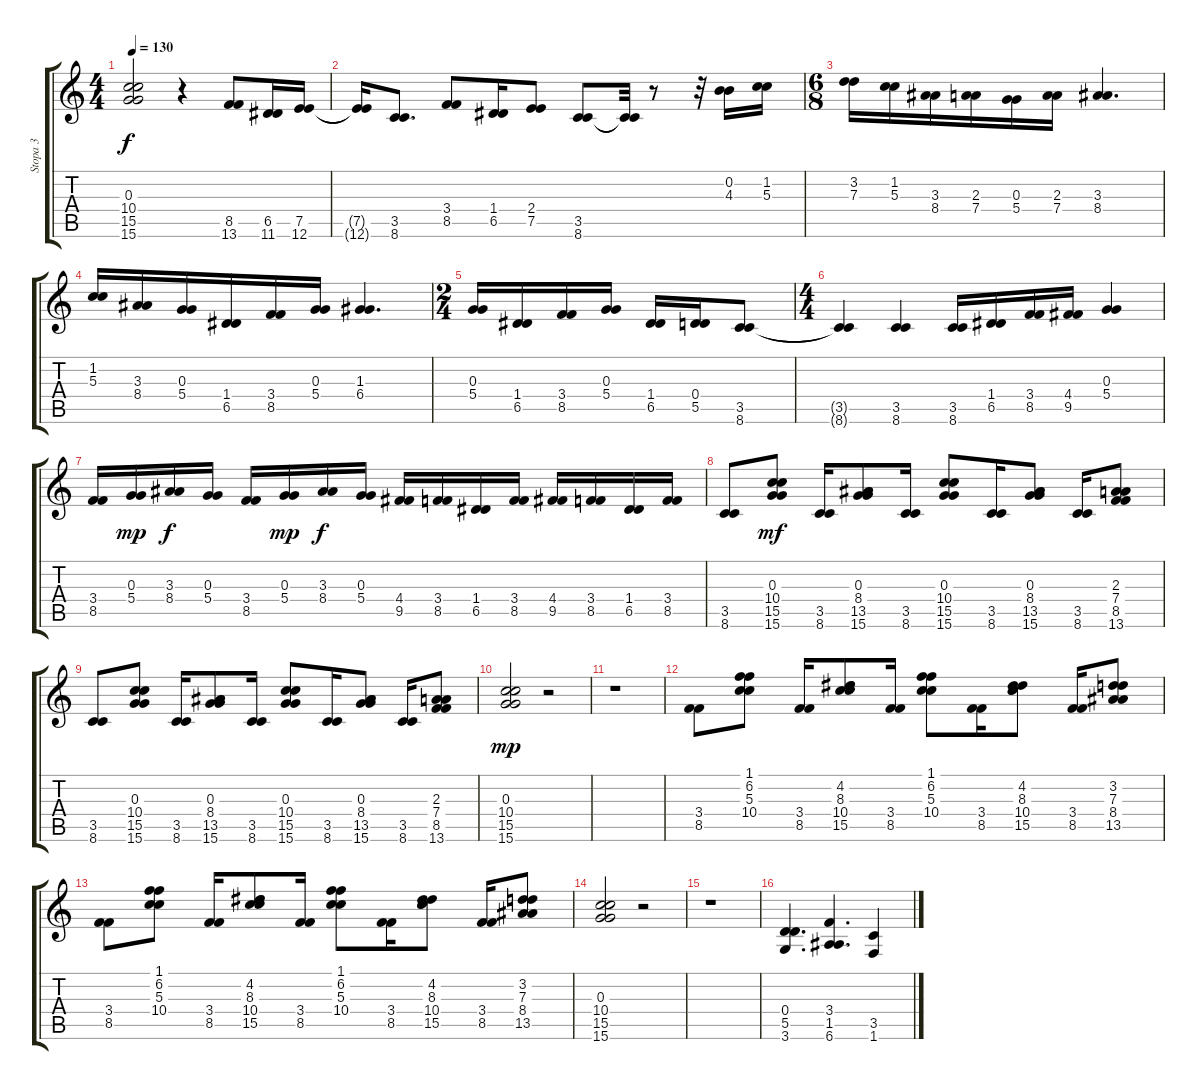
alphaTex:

\track ("Stopa 3" "Stopa 3") {instrument electricguitarclean}
\staff {score tabs}
\tuning (E4 B3 G3 D3 A2 E2) {hide}
\ts (4 4)
\tempo 130
\clef g2
\ks c
(0.3{t} 10.4{t} 15.5{t} 15.6{t}).2{dy f} r.4 (8.5 13.6).8 (6.5 11.6).16 (7.5 12.6).16 |
(7.5{t} 12.6{t}).16 (3.5 8.6).8{d} (3.4 8.5).8 (1.4 6.5).16 (2.4 7.5).8 (3.5 8.6).8 (3.5{t} 8.6{t}).32 r.8 r.32 (0.2 4.3).16 (1.2 5.3).16 |
\ts (6 8)
(3.2 7.3).16 (1.2 5.3).16 (3.3 8.4).16 (2.3 7.4).16 (0.3 5.4).16 (2.3 7.4).16 (3.3 8.4).4{d} |
(1.2 5.3).16 (3.3 8.4).16 (0.3 5.4).16 (1.4 6.5).16 (3.4 8.5).16 (0.3 5.4).16 (1.3 6.4).4{d} |
\ts (2 4)
(0.3 5.4).16 (1.4 6.5).16 (3.4 8.5).16 (0.3 5.4).16 (1.4 6.5).16 (0.4 5.5).16 (3.5 8.6).8 |
\ts (4 4)
(3.5{t} 8.6{t}).4 (3.5 8.6).4 (3.5 8.6).16 (1.4 6.5).16 (3.4 8.5).16 (4.4 9.5).16 (0.3 5.4).4 |
(3.4 8.5).16 (0.3 5.4).16{dy mp} (3.3 8.4).16{dy f} (0.3 5.4).16 (3.4 8.5).16 (0.3 5.4).16{dy mp} (3.3 8.4).16{dy f} (0.3 5.4).16 (4.4 9.5).16 (3.4 8.5).16 (1.4 6.5).16 (3.4 8.5).16 (4.4 9.5).16 (3.4 8.5).16 (1.4 6.5).16 (3.4 8.5).16 |
(3.5 8.6).8{volume 10} (0.3 10.4 15.5 15.6).8{dy mf} (3.5 8.6).16 (0.3 8.4 13.5 15.6).8 (3.5 8.6).16 (0.3 10.4 15.5 15.6).8 (3.5 8.6).16 (0.3 8.4 13.5 15.6).8 (3.5 8.6).16 (2.3 7.4 8.5 13.6).8 |
(3.5 8.6).8 (0.3 10.4 15.5 15.6).8 (3.5 8.6).16 (0.3 8.4 13.5 15.6).8 (3.5 8.6).16 (0.3 10.4 15.5 15.6).8 (3.5 8.6).16 (0.3 8.4 13.5 15.6).8 (3.5 8.6).16 (2.3 7.4 8.5 13.6).8 |
(0.3 10.4 15.5 15.6).2{dy mp} r.2 |
r.1 |
(3.4 8.5).8 (1.1 6.2 5.3 10.4).8 (3.4 8.5).16 (4.2 8.3 10.4 15.5).8 (3.4 8.5).16 (1.1 6.2 5.3 10.4).8 (3.4 8.5).16 (4.2 8.3 10.4 15.5).8 (3.4 8.5).16 (3.2 7.3 8.4 13.5).8 |
(3.4 8.5).8 (1.1 6.2 5.3 10.4).8 (3.4 8.5).16 (4.2 8.3 10.4 15.5).8 (3.4 8.5).16 (1.1 6.2 5.3 10.4).8 (3.4 8.5).16 (4.2 8.3 10.4 15.5).8 (3.4 8.5).16 (3.2 7.3 8.4 13.5).8 |
(0.3 10.4 15.5 15.6).2 r.2 |
r.1 |
(0.4 5.5 3.6).4{d} (3.4 1.5 6.6).4{d} (3.5 1.6).4
